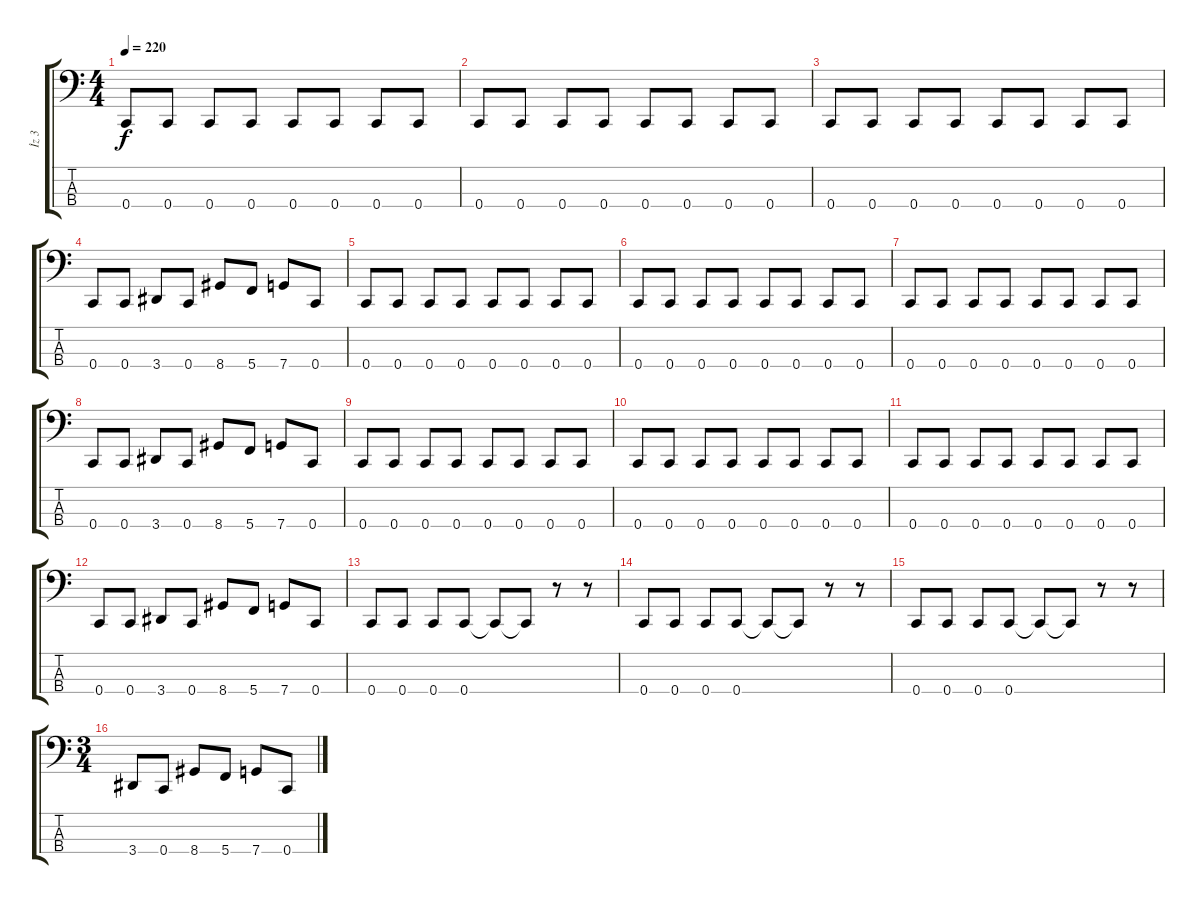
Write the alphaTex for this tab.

\track ("İz 3" "İz 3") {instrument electricbasspick}
\staff {score tabs}
\tuning (F2 C2 G1 C1) {hide}
\ts (4 4)
\tempo 220
\clef f4
\ks c
0.4.8{dy f} 0.4.8 0.4.8 0.4.8 0.4.8 0.4.8 0.4.8 0.4.8 |
0.4.8 0.4.8 0.4.8 0.4.8 0.4.8 0.4.8 0.4.8 0.4.8 |
0.4.8 0.4.8 0.4.8 0.4.8 0.4.8 0.4.8 0.4.8 0.4.8 |
0.4.8 0.4.8 3.4.8 0.4.8 8.4.8 5.4.8 7.4.8 0.4.8 |
0.4.8 0.4.8 0.4.8 0.4.8 0.4.8 0.4.8 0.4.8 0.4.8 |
0.4.8 0.4.8 0.4.8 0.4.8 0.4.8 0.4.8 0.4.8 0.4.8 |
0.4.8 0.4.8 0.4.8 0.4.8 0.4.8 0.4.8 0.4.8 0.4.8 |
0.4.8 0.4.8 3.4.8 0.4.8 8.4.8 5.4.8 7.4.8 0.4.8 |
0.4.8 0.4.8 0.4.8 0.4.8 0.4.8 0.4.8 0.4.8 0.4.8 |
0.4.8 0.4.8 0.4.8 0.4.8 0.4.8 0.4.8 0.4.8 0.4.8 |
0.4.8 0.4.8 0.4.8 0.4.8 0.4.8 0.4.8 0.4.8 0.4.8 |
0.4.8 0.4.8 3.4.8 0.4.8 8.4.8 5.4.8 7.4.8 0.4.8 |
0.4.8 0.4.8 0.4.8 0.4.8 0.4{t}.8 0.4{t}.8 r.8 r.8 |
0.4.8 0.4.8 0.4.8 0.4.8 0.4{t}.8 0.4{t}.8 r.8 r.8 |
0.4.8 0.4.8 0.4.8 0.4.8 0.4{t}.8 0.4{t}.8 r.8 r.8 |
\ts (3 4)
3.4.8 0.4.8 8.4.8 5.4.8 7.4.8 0.4.8
